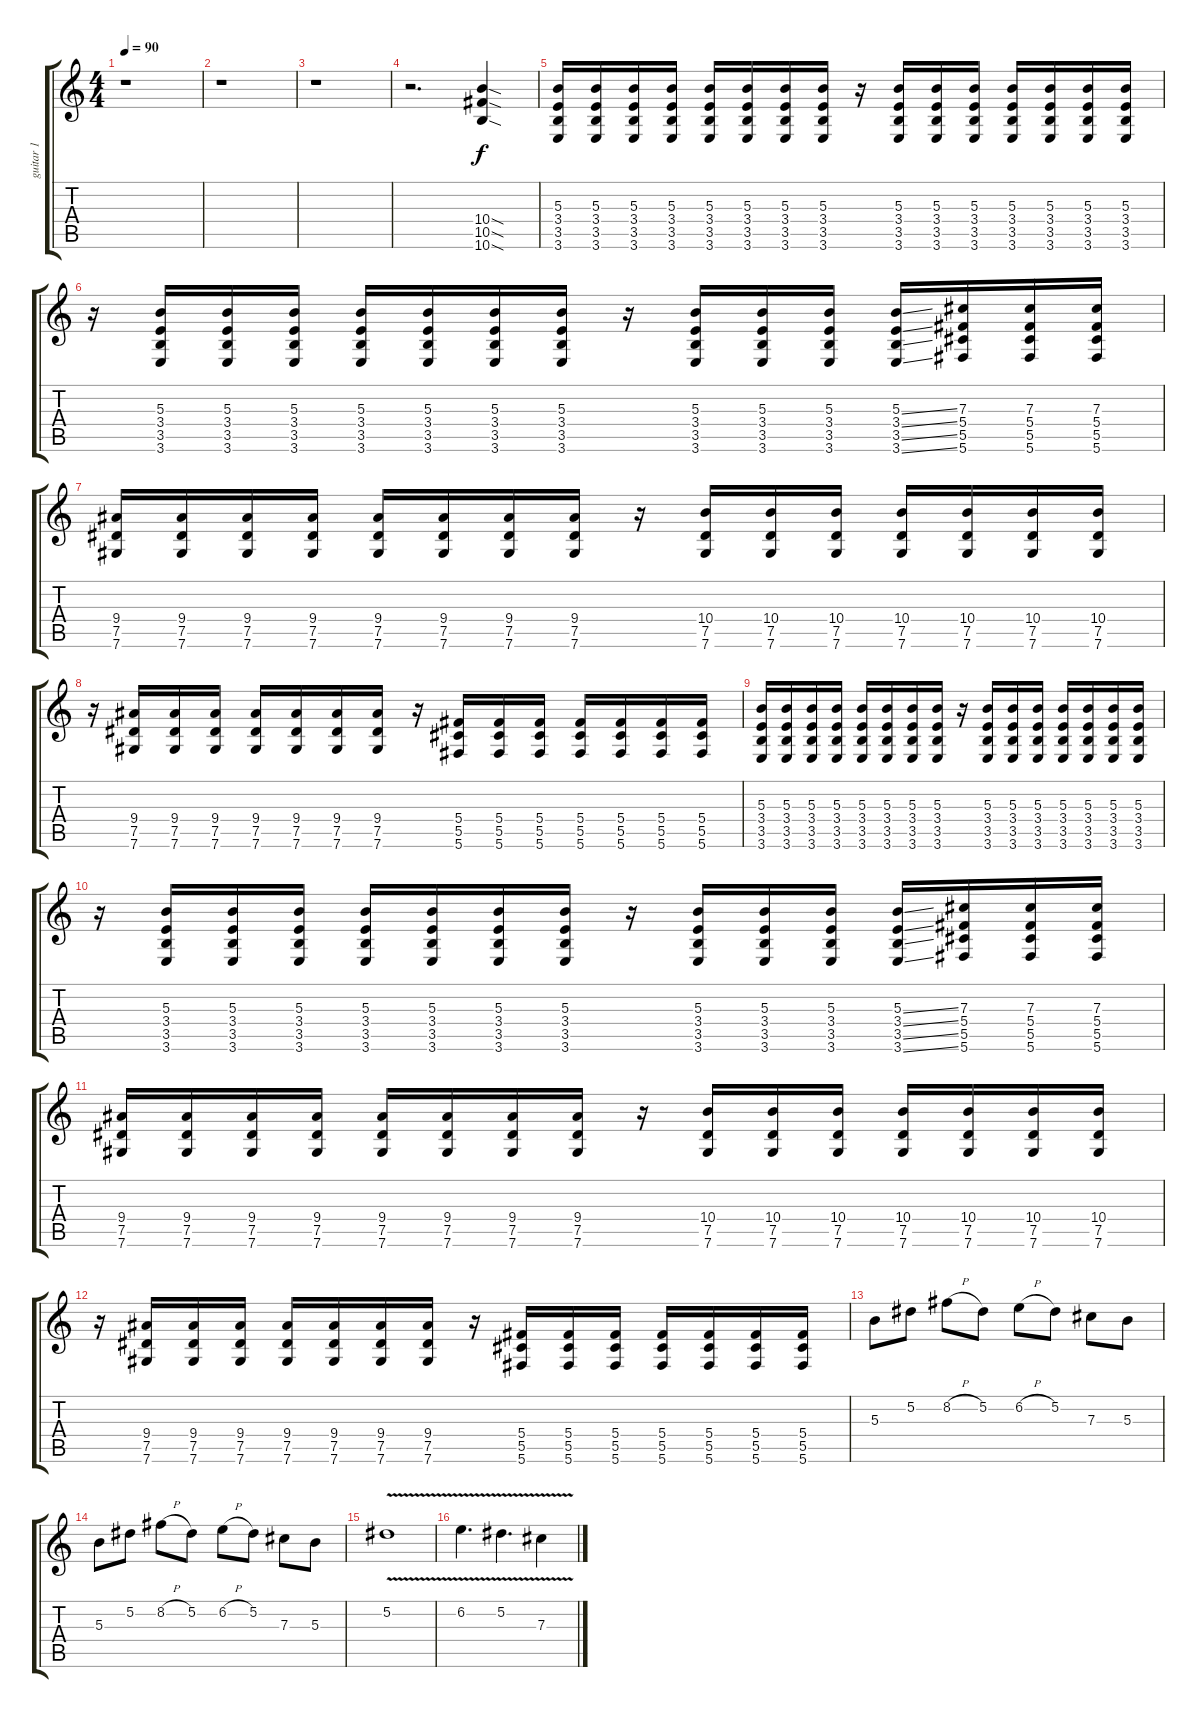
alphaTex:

\track ("guitar 1" "guitar 1") {instrument acousticguitarsteel}
\staff {score tabs}
\tuning (Eb4 Bb3 Gb3 Db3 Ab2 Db2) {hide}
\ts (4 4)
\tempo 90
\clef g2
\ks c
r.1{dy f instrument acousticguitarsteel} |
r.1 |
r.1 |
r.2{d} (10.4{sod} 10.5{sod} 10.6{sod}).4 |
(5.3 3.4 3.5 3.6).16 (5.3 3.4 3.5 3.6).16 (5.3 3.4 3.5 3.6).16 (5.3 3.4 3.5 3.6).16 (5.3 3.4 3.5 3.6).16 (5.3 3.4 3.5 3.6).16 (5.3 3.4 3.5 3.6).16 (5.3 3.4 3.5 3.6).16 r.16 (5.3 3.4 3.5 3.6).16 (5.3 3.4 3.5 3.6).16 (5.3 3.4 3.5 3.6).16 (5.3 3.4 3.5 3.6).16 (5.3 3.4 3.5 3.6).16 (5.3 3.4 3.5 3.6).16 (5.3 3.4 3.5 3.6).16 |
r.16 (5.3 3.4 3.5 3.6).16 (5.3 3.4 3.5 3.6).16 (5.3 3.4 3.5 3.6).16 (5.3 3.4 3.5 3.6).16 (5.3 3.4 3.5 3.6).16 (5.3 3.4 3.5 3.6).16 (5.3 3.4 3.5 3.6).16 r.16 (5.3 3.4 3.5 3.6).16 (5.3 3.4 3.5 3.6).16 (5.3 3.4 3.5 3.6).16 (5.3{ss} 3.4{ss} 3.5{ss} 3.6{ss}).16 (7.3 5.4 5.5 5.6).16 (7.3 5.4 5.5 5.6).16 (7.3 5.4 5.5 5.6).16 |
(9.4 7.5 7.6).16 (9.4 7.5 7.6).16 (9.4 7.5 7.6).16 (9.4 7.5 7.6).16 (9.4 7.5 7.6).16 (9.4 7.5 7.6).16 (9.4 7.5 7.6).16 (9.4 7.5 7.6).16 r.16 (10.4 7.5 7.6).16 (10.4 7.5 7.6).16 (10.4 7.5 7.6).16 (10.4 7.5 7.6).16 (10.4 7.5 7.6).16 (10.4 7.5 7.6).16 (10.4 7.5 7.6).16 |
r.16 (9.4 7.5 7.6).16 (9.4 7.5 7.6).16 (9.4 7.5 7.6).16 (9.4 7.5 7.6).16 (9.4 7.5 7.6).16 (9.4 7.5 7.6).16 (9.4 7.5 7.6).16 r.16 (5.4 5.5 5.6).16 (5.4 5.5 5.6).16 (5.4 5.5 5.6).16 (5.4 5.5 5.6).16 (5.4 5.5 5.6).16 (5.4 5.5 5.6).16 (5.4 5.5 5.6).16 |
(5.3 3.4 3.5 3.6).16 (5.3 3.4 3.5 3.6).16 (5.3 3.4 3.5 3.6).16 (5.3 3.4 3.5 3.6).16 (5.3 3.4 3.5 3.6).16 (5.3 3.4 3.5 3.6).16 (5.3 3.4 3.5 3.6).16 (5.3 3.4 3.5 3.6).16 r.16 (5.3 3.4 3.5 3.6).16 (5.3 3.4 3.5 3.6).16 (5.3 3.4 3.5 3.6).16 (5.3 3.4 3.5 3.6).16 (5.3 3.4 3.5 3.6).16 (5.3 3.4 3.5 3.6).16 (5.3 3.4 3.5 3.6).16 |
r.16 (5.3 3.4 3.5 3.6).16 (5.3 3.4 3.5 3.6).16 (5.3 3.4 3.5 3.6).16 (5.3 3.4 3.5 3.6).16 (5.3 3.4 3.5 3.6).16 (5.3 3.4 3.5 3.6).16 (5.3 3.4 3.5 3.6).16 r.16 (5.3 3.4 3.5 3.6).16 (5.3 3.4 3.5 3.6).16 (5.3 3.4 3.5 3.6).16 (5.3{ss} 3.4{ss} 3.5{ss} 3.6{ss}).16 (7.3 5.4 5.5 5.6).16 (7.3 5.4 5.5 5.6).16 (7.3 5.4 5.5 5.6).16 |
(9.4 7.5 7.6).16 (9.4 7.5 7.6).16 (9.4 7.5 7.6).16 (9.4 7.5 7.6).16 (9.4 7.5 7.6).16 (9.4 7.5 7.6).16 (9.4 7.5 7.6).16 (9.4 7.5 7.6).16 r.16 (10.4 7.5 7.6).16 (10.4 7.5 7.6).16 (10.4 7.5 7.6).16 (10.4 7.5 7.6).16 (10.4 7.5 7.6).16 (10.4 7.5 7.6).16 (10.4 7.5 7.6).16 |
r.16 (9.4 7.5 7.6).16 (9.4 7.5 7.6).16 (9.4 7.5 7.6).16 (9.4 7.5 7.6).16 (9.4 7.5 7.6).16 (9.4 7.5 7.6).16 (9.4 7.5 7.6).16 r.16 (5.4 5.5 5.6).16 (5.4 5.5 5.6).16 (5.4 5.5 5.6).16 (5.4 5.5 5.6).16 (5.4 5.5 5.6).16 (5.4 5.5 5.6).16 (5.4 5.5 5.6).16 |
5.3.8 5.2.8 8.2{h}.8 5.2.8 6.2{h}.8 5.2.8 7.3.8 5.3.8 |
5.3.8 5.2.8 8.2{h}.8 5.2.8 6.2{h}.8 5.2.8 7.3.8 5.3.8 |
5.2{v}.1 |
6.2{v}.4{d} 5.2{v}.4{d} 7.3{v}.4
